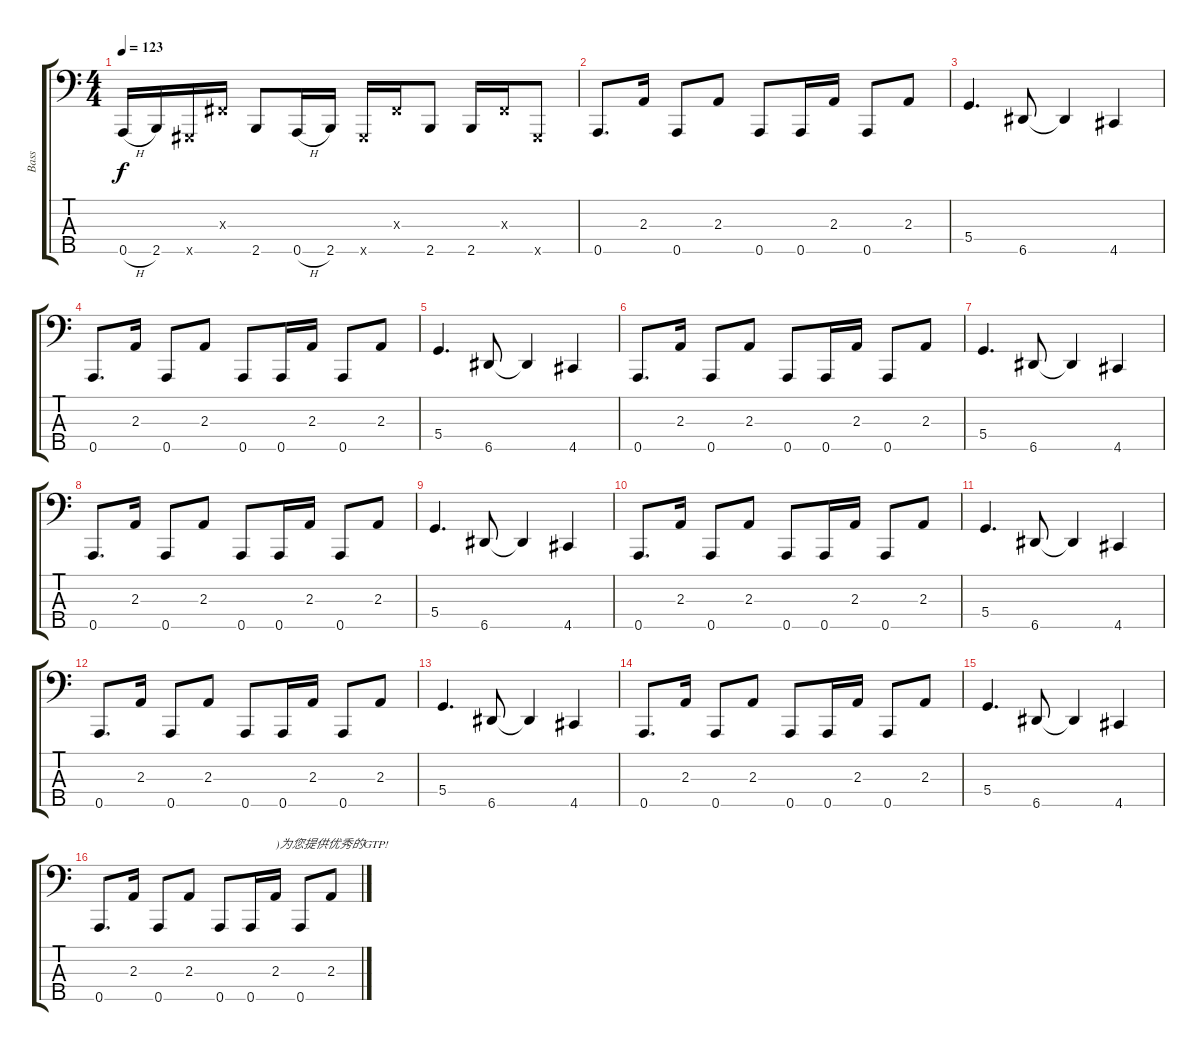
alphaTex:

\track ("Bass" "Bass") {instrument slapbass1}
\staff {score tabs}
\tuning (F2 C2 G1 D1 A0) {hide}
\ts (4 4)
\tempo 123
\clef f4
\ks c
0.5{h}.16{dy f} 2.5.16 -1.5{x}.16 -1.3{x}.16 2.5.8 0.5{h}.16 2.5.16 -1.5{x}.16 -1.3{x}.16 2.5.8 2.5.16 -1.3{x}.16 -1.5{x}.8 |
0.5.8{d} 2.3.16 0.5.8 2.3.8 0.5.8 0.5.16 2.3.16 0.5.8 2.3.8 |
5.4.4{d} 6.5.8 6.5{t}.4 4.5.4 |
0.5.8{d} 2.3.16 0.5.8 2.3.8 0.5.8 0.5.16 2.3.16 0.5.8 2.3.8 |
5.4.4{d} 6.5.8 6.5{t}.4 4.5.4 |
0.5.8{d} 2.3.16 0.5.8 2.3.8 0.5.8 0.5.16 2.3.16 0.5.8 2.3.8 |
5.4.4{d} 6.5.8 6.5{t}.4 4.5.4 |
0.5.8{d} 2.3.16 0.5.8 2.3.8 0.5.8 0.5.16 2.3.16 0.5.8 2.3.8 |
5.4.4{d} 6.5.8 6.5{t}.4 4.5.4 |
0.5.8{d} 2.3.16 0.5.8 2.3.8 0.5.8 0.5.16 2.3.16 0.5.8 2.3.8 |
5.4.4{d} 6.5.8 6.5{t}.4 4.5.4 |
0.5.8{d} 2.3.16 0.5.8 2.3.8 0.5.8 0.5.16 2.3.16 0.5.8 2.3.8 |
5.4.4{d} 6.5.8 6.5{t}.4 4.5.4 |
0.5.8{d} 2.3.16 0.5.8 2.3.8 0.5.8 0.5.16 2.3.16 0.5.8 2.3.8 |
5.4.4{d} 6.5.8 6.5{t}.4 4.5.4 |
0.5.8{d} 2.3.16 0.5.8 2.3.8 0.5.8 0.5.16 2.3.16{txt ")为您提供优秀的GTP!"} 0.5.8 2.3.8
